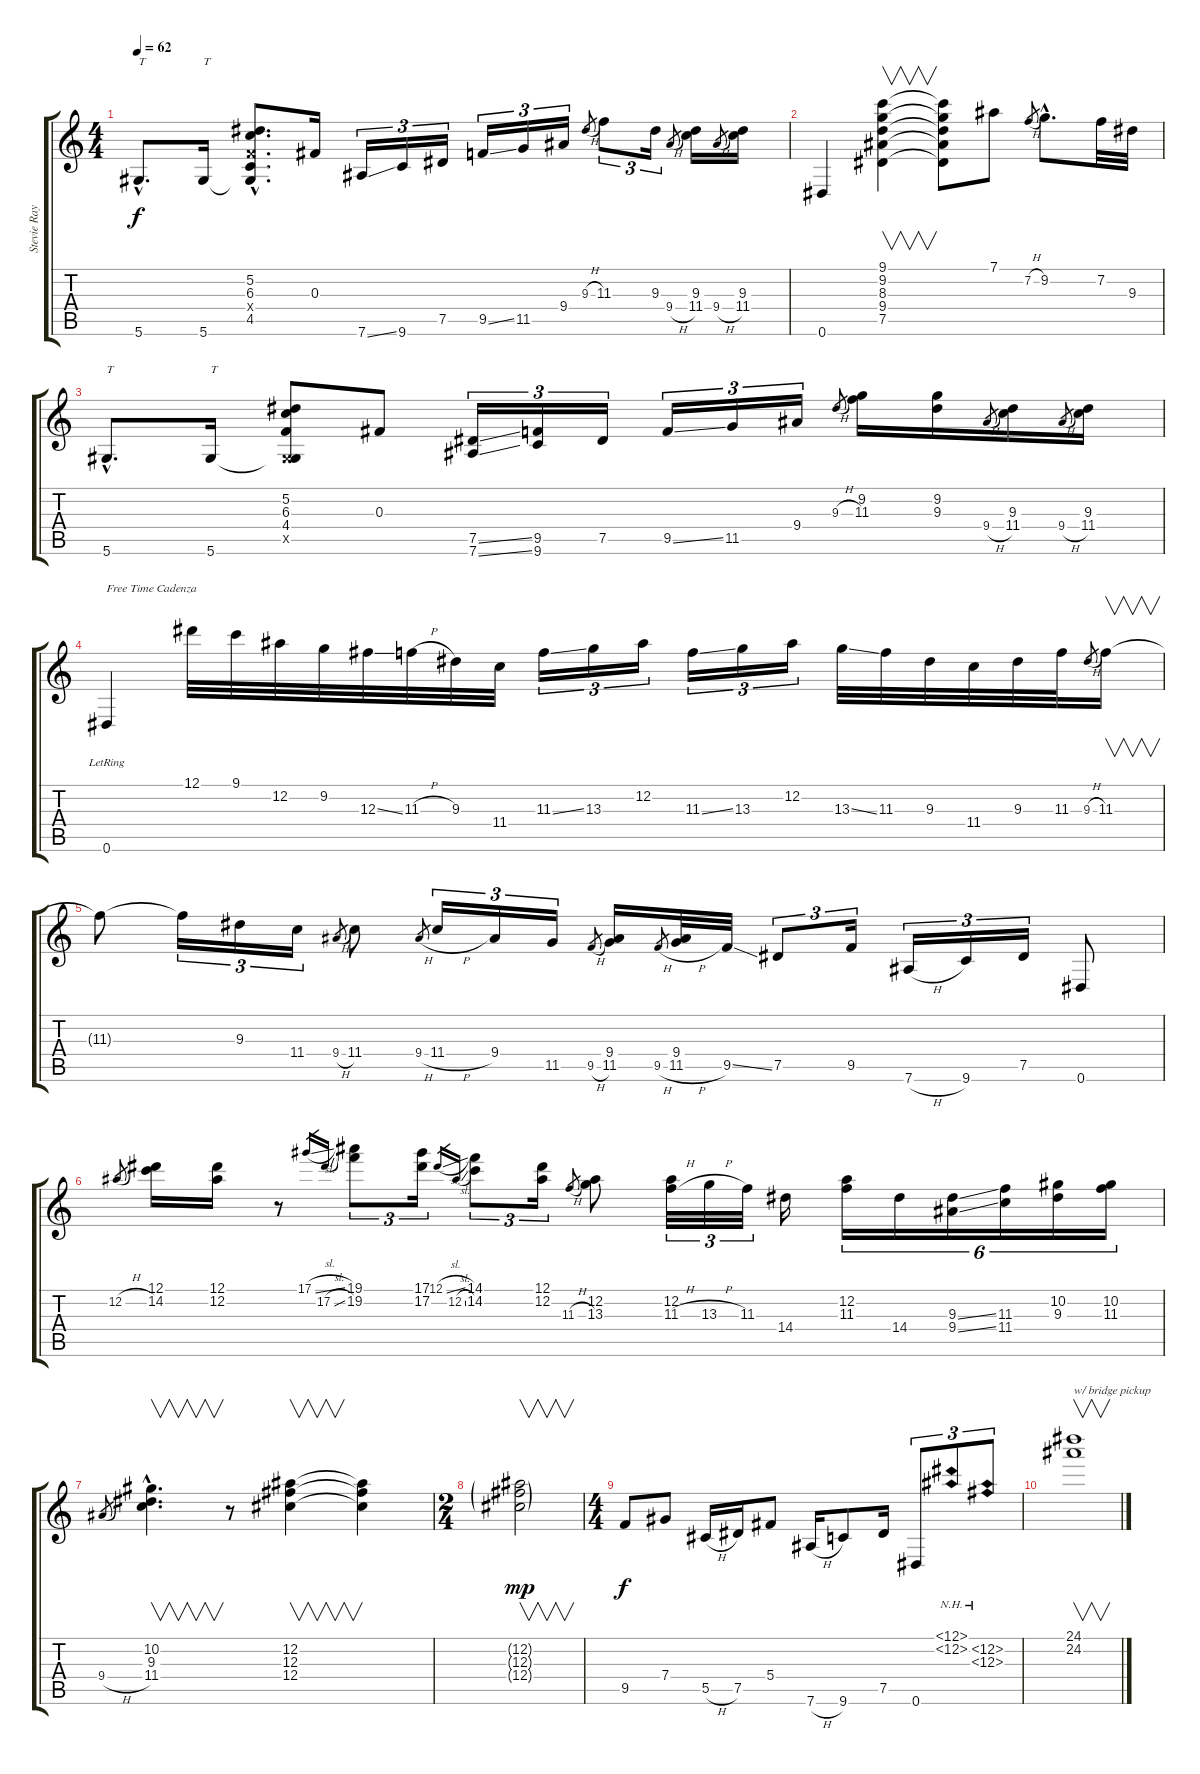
\track ("Stevie Ray Vaughan" "Stevie Ray") {instrument acousticguitarnylon}
\staff {score tabs}
\tuning (Eb4 Bb3 Gb3 Db3 Ab2 Eb2) {hide}
\ts (4 4)
\tempo 62
\clef g2
\ks c
5.6{hac}.8{d txt "T" dy f} 5.6.16{txt "T"} (5.2{hac} 6.3{hac} 4.4{hac x} 4.5{hac} 5.6{hac t}).8{d} 0.3.16 7.6{ss}.16{tu (3 2)} 9.6.16{tu (3 2)} 7.5.16{tu (3 2)} 9.5{ss}.16{tu (3 2)} 11.5.16{tu (3 2)} 9.4.16{tu (3 2)} 9.3{h}.8{gr} 11.3.8{tu (3 2)} 9.3.16{tu (3 2)} 9.4{h}.8{gr} (9.3 11.4).16 9.4{h}.8{gr} (9.3 11.4).16 |
0.6.4 (9.1 9.2 8.3 9.4 7.5).4{v} (9.1{t} 9.2{t} 8.3{t} 9.4{t} 7.5{t}).8 7.1.8 7.2{h}.8{gr} 9.2{hac}.8{d} 7.2.32 9.3.32 |
5.6{hac}.8{d txt "T"} 5.6.16{txt "T"} (5.2 6.3 4.4 0.5{x} 5.6{t}).8 0.3.8 (7.5{ss} 7.6{ss}).16{tu (3 2)} (9.5 9.6).16{tu (3 2)} 7.5.16{tu (3 2)} 9.5{ss}.16{tu (3 2)} 11.5.16{tu (3 2)} 9.4.16{tu (3 2)} 9.3{h}.8{gr} (9.2 11.3).16 (9.2 9.3).16 9.4{h}.8{gr} (9.3 11.4).16 9.4{h}.8{gr} (9.3 11.4).16 |
0.6{lr}.4{txt "Free Time Cadenza"} 12.1.32 9.1.32 12.2.32 9.2.32 12.3{ss}.32 11.3{h}.32 9.3.32 11.4.32 11.3{ss}.16{tu (3 2)} 13.3.16{tu (3 2)} 12.2.16{tu (3 2)} 11.3{ss}.16{tu (3 2)} 13.3.16{tu (3 2)} 12.2.16{tu (3 2)} 13.3{ss}.32 11.3.32 9.3.32 11.4.32 9.3.32 11.3.32 9.3{h}.8{gr} 11.3.16{v} |
11.3{t}.8 11.3{t}.16{tu (3 2)} 9.3.16{tu (3 2)} 11.4.16{tu (3 2)} 9.4{h}.8{gr} 11.4.8 9.4{h}.8{gr} 11.4{h}.16{tu (3 2)} 9.4.16{tu (3 2)} 11.5.16{tu (3 2)} 9.5{h}.8{gr} (9.4 11.5).16 9.5{h}.8{gr} (9.4 11.5{h}).32 9.5{ss}.32 7.5.8{tu (3 2)} 9.5.16{tu (3 2)} 7.6{h}.16{tu (3 2)} 9.6.16{tu (3 2)} 7.5.16{tu (3 2)} 0.6.8 |
12.2{h}.8{gr} (12.1 14.2).16 (12.1 12.2).16 r.8 17.1{sl}.16{gr} 17.2{sl}.16{gr} (19.1 19.2).8{tu (3 2)} (17.1 17.2).16{tu (3 2)} 12.1{sl}.16{gr} 12.2{sl}.16{gr} (14.1 14.2).8{tu (3 2)} (12.1 12.2).16{tu (3 2)} 11.3{h}.8{gr} (12.2 13.3).8 (12.2 11.3{h}).32{tu (3 2)} 13.3{h}.32{tu (3 2)} 11.3.32{tu (3 2)} 14.4.16 (12.2 11.3).16{tu (6 4)} 14.4.16{tu (6 4)} (9.3{ss} 9.4{ss}).16{tu (6 4)} (11.3 11.4).16{tu (6 4)} (10.2 9.3).16{tu (6 4)} (10.2 11.3).16{tu (6 4)} |
9.4{h}.8{gr} (10.2{hac} 9.3{hac} 11.4{hac}).4{v d} r.8 (12.2 12.3 12.4).4{v} (12.2{t} 12.3{t} 12.4{t}).4 |
\ts (2 4)
(12.2{g} 12.3{g} 12.4{g}).2{v dy mp} |
\ts (4 4)
9.5.8{dy f} 7.4.8 5.5{h}.16 7.5.16 5.4.8 7.6{h}.16 9.6.8 7.5.16 0.6.8{tu (3 2)} (12.1{nh} 12.2{nh}).8{tu (3 2)} (12.2{nh} 12.3{nh}).8{tu (3 2)} |
(24.1 24.2).1{v txt "w/ bridge pickup" instrument electricguitarclean}
